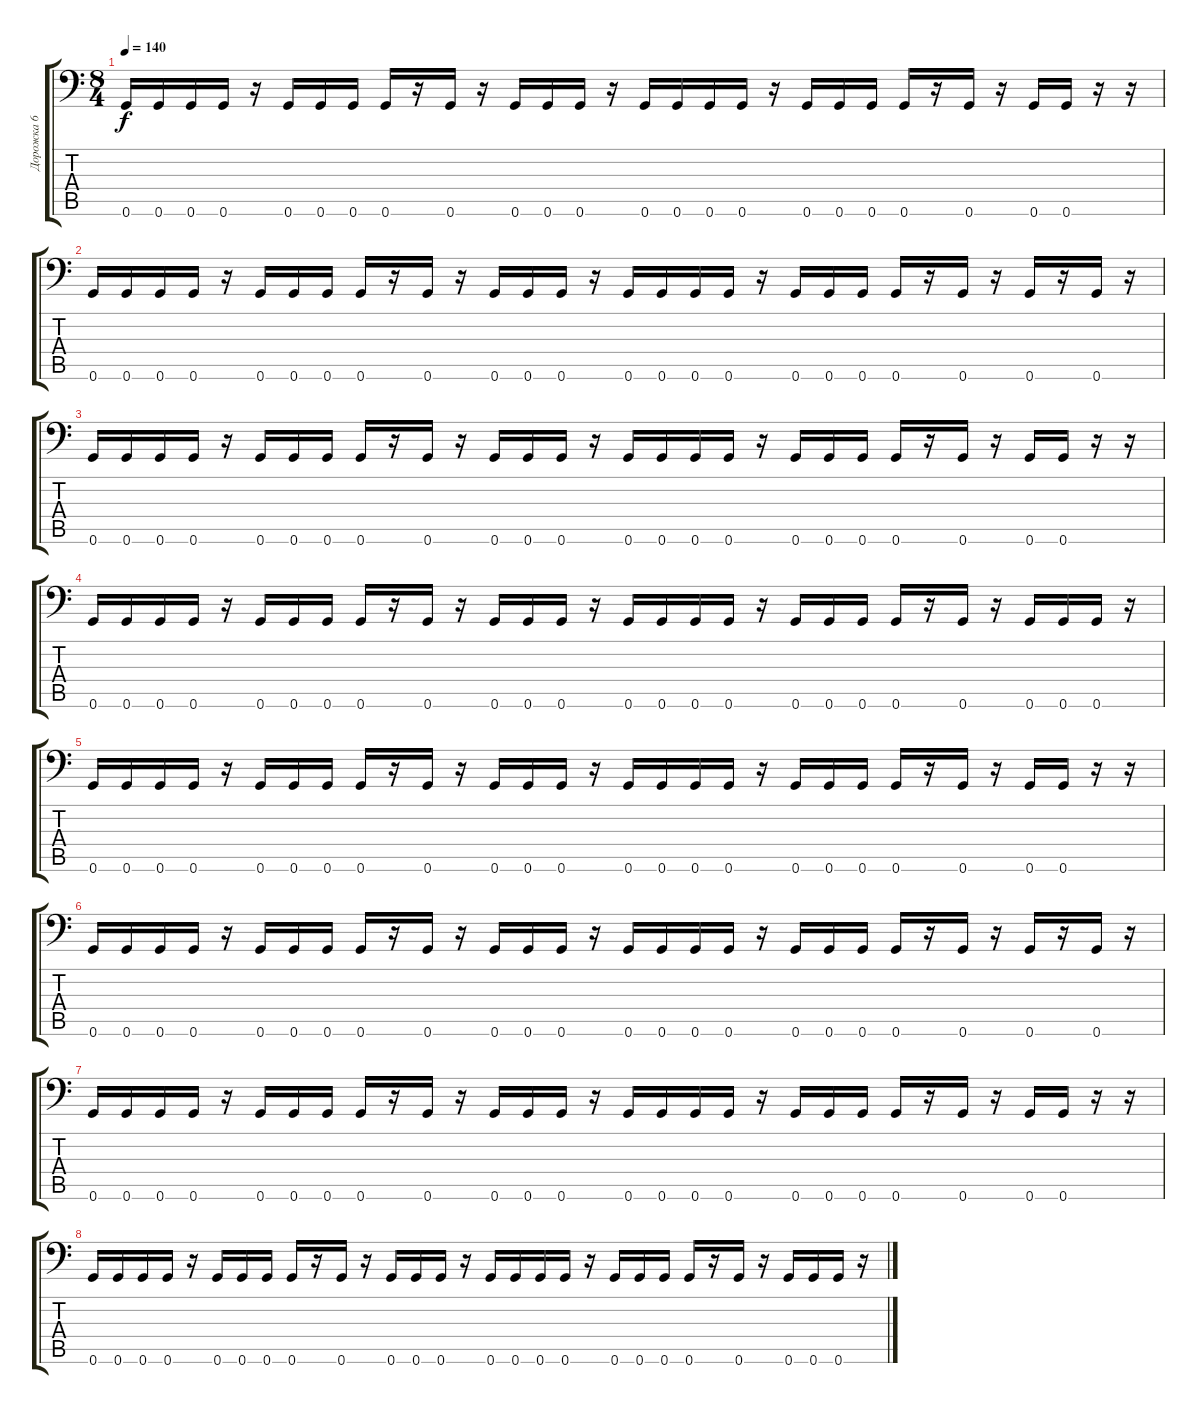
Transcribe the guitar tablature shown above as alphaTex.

\track ("Дорожка 6" "Дорожка 6") {instrument distortionguitar}
\staff {score tabs}
\tuning (C4 G3 Eb3 Bb2 F2 G1) {hide}
\ts (8 4)
\tempo 140
\clef f4
\ks c
0.6.16{dy f} 0.6.16 0.6.16 0.6.16 r.16 0.6.16 0.6.16 0.6.16 0.6.16 r.16 0.6.16 r.16 0.6.16 0.6.16 0.6.16 r.16 0.6.16 0.6.16 0.6.16 0.6.16 r.16 0.6.16 0.6.16 0.6.16 0.6.16 r.16 0.6.16 r.16 0.6.16 0.6.16 r.16 r.16 |
0.6.16 0.6.16 0.6.16 0.6.16 r.16 0.6.16 0.6.16 0.6.16 0.6.16 r.16 0.6.16 r.16 0.6.16 0.6.16 0.6.16 r.16 0.6.16 0.6.16 0.6.16 0.6.16 r.16 0.6.16 0.6.16 0.6.16 0.6.16 r.16 0.6.16 r.16 0.6.16 r.16 0.6.16 r.16 |
0.6.16 0.6.16 0.6.16 0.6.16 r.16 0.6.16 0.6.16 0.6.16 0.6.16 r.16 0.6.16 r.16 0.6.16 0.6.16 0.6.16 r.16 0.6.16 0.6.16 0.6.16 0.6.16 r.16 0.6.16 0.6.16 0.6.16 0.6.16 r.16 0.6.16 r.16 0.6.16 0.6.16 r.16 r.16 |
0.6.16 0.6.16 0.6.16 0.6.16 r.16 0.6.16 0.6.16 0.6.16 0.6.16 r.16 0.6.16 r.16 0.6.16 0.6.16 0.6.16 r.16 0.6.16 0.6.16 0.6.16 0.6.16 r.16 0.6.16 0.6.16 0.6.16 0.6.16 r.16 0.6.16 r.16 0.6.16 0.6.16 0.6.16 r.16 |
0.6.16 0.6.16 0.6.16 0.6.16 r.16 0.6.16 0.6.16 0.6.16 0.6.16 r.16 0.6.16 r.16 0.6.16 0.6.16 0.6.16 r.16 0.6.16 0.6.16 0.6.16 0.6.16 r.16 0.6.16 0.6.16 0.6.16 0.6.16 r.16 0.6.16 r.16 0.6.16 0.6.16 r.16 r.16 |
0.6.16 0.6.16 0.6.16 0.6.16 r.16 0.6.16 0.6.16 0.6.16 0.6.16 r.16 0.6.16 r.16 0.6.16 0.6.16 0.6.16 r.16 0.6.16 0.6.16 0.6.16 0.6.16 r.16 0.6.16 0.6.16 0.6.16 0.6.16 r.16 0.6.16 r.16 0.6.16 r.16 0.6.16 r.16 |
0.6.16 0.6.16 0.6.16 0.6.16 r.16 0.6.16 0.6.16 0.6.16 0.6.16 r.16 0.6.16 r.16 0.6.16 0.6.16 0.6.16 r.16 0.6.16 0.6.16 0.6.16 0.6.16 r.16 0.6.16 0.6.16 0.6.16 0.6.16 r.16 0.6.16 r.16 0.6.16 0.6.16 r.16 r.16 |
0.6.16 0.6.16 0.6.16 0.6.16 r.16 0.6.16 0.6.16 0.6.16 0.6.16 r.16 0.6.16 r.16 0.6.16 0.6.16 0.6.16 r.16 0.6.16 0.6.16 0.6.16 0.6.16 r.16 0.6.16 0.6.16 0.6.16 0.6.16 r.16 0.6.16 r.16 0.6.16 0.6.16 0.6.16 r.16
